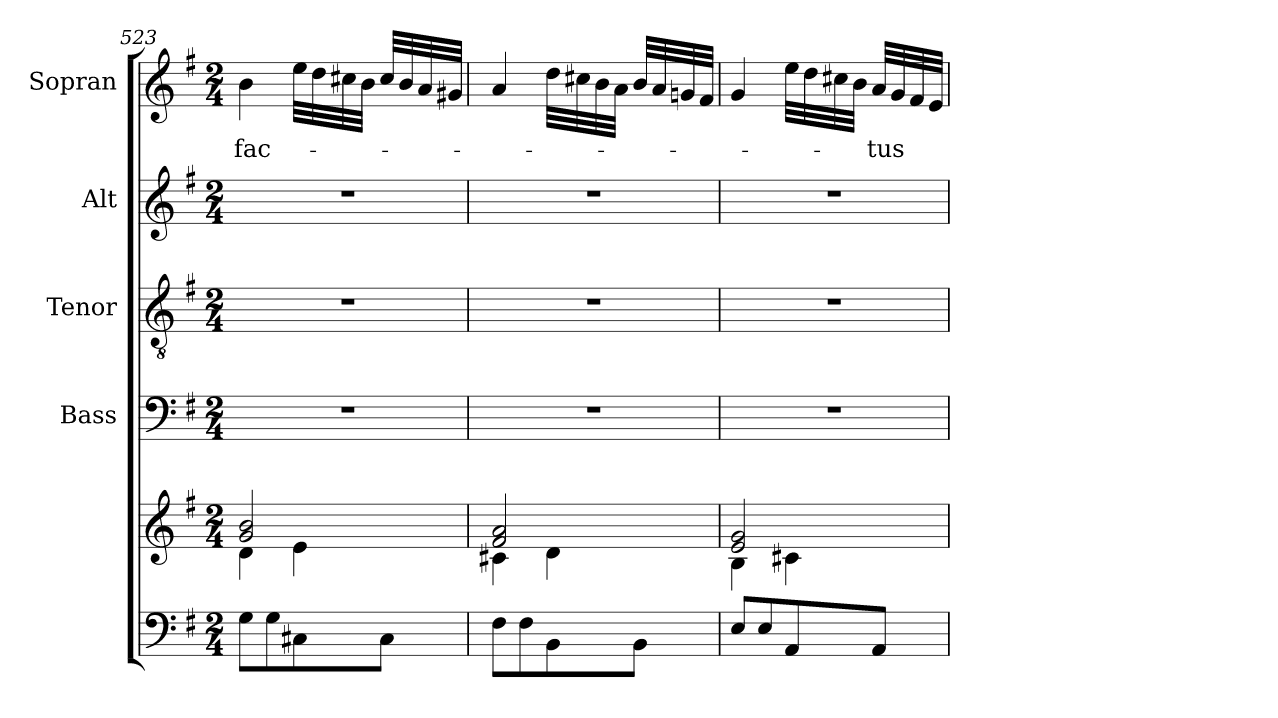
**kern	**kern	**kern	**kern	**kern	**kern	**text
*part5	*part5	*part4	*part3	*part2	*part1	*part1
*staff6	*staff5	*staff4	*staff3	*staff2	*staff1	*staff1
*	*	*I"Bass	*I"Tenor	*I"Alt	*I"Sopran	*
*	*	*I'B.	*I'T.	*I'A.	*I'S.	*
*clefF4	*clefG2	*clefF4	*clefGv2	*clefG2	*clefG2	*
*k[f#]	*k[f#]	*k[f#]	*k[f#]	*k[f#]	*k[f#]	*
*G:	*G:	*G:	*G:	*G:	*G:	*
*M2/4	*M2/4	*M2/4	*M2/4	*M2/4	*M2/4	*
=523	=523	=523	=523	=523	=523	=523
*	*^	*	*	*	*	*
!	!	!	!	!	!	!	!LO:LY:b
8G\L	2g/ 2b/	4d\	2r	2r	2r	4b\	fac-
8G\	.	.	.	.	.	.	.
8C#X\	.	4e\	.	.	.	32ee\LLL	.
.	.	.	.	.	.	32dd\	.
.	.	.	.	.	.	32cc#X\	.
.	.	.	.	.	.	32b\JJJ	.
8C#\J	.	.	.	.	.	32cc#/LLL	.
.	.	.	.	.	.	32b/	.
.	.	.	.	.	.	32a/	.
.	.	.	.	.	.	32g#X/JJJ	.
!!LO:LB:g=z
=524	=524	=524	=524	=524	=524	=524	=524
8F#\L	2f#/ 2a/	4c#X\	2r	2r	2r	4a/	.
8F#\	.	.	.	.	.	.	.
8BB\	.	4d\	.	.	.	32dd\LLL	.
.	.	.	.	.	.	32cc#X\	.
.	.	.	.	.	.	32b\	.
.	.	.	.	.	.	32a\JJJ	.
8BB\J	.	.	.	.	.	32b/LLL	.
.	.	.	.	.	.	32a/	.
.	.	.	.	.	.	32gn/	.
.	.	.	.	.	.	32f#/JJJ	.
=525	=525	=525	=525	=525	=525	=525	=525
8E/L	2e/ 2g/	4B\	2r	2r	2r	4g/	.
8E/	.	.	.	.	.	.	.
8AA/	.	4c#X\	.	.	.	32ee\LLL	.
.	.	.	.	.	.	32dd\	.
.	.	.	.	.	.	32cc#X\	.
.	.	.	.	.	.	32b\JJJ	.
!	!	!	!	!	!	!	!LO:LY:b
8AA/J	.	.	.	.	.	32a/LLL	-tus
.	.	.	.	.	.	32g/	.
.	.	.	.	.	.	32f#/	.
.	.	.	.	.	.	32e/JJJ	.
*	*v	*v	*	*	*	*	*
=	=	=	=	=	=	=
*-	*-	*-	*-	*-	*-	*-
